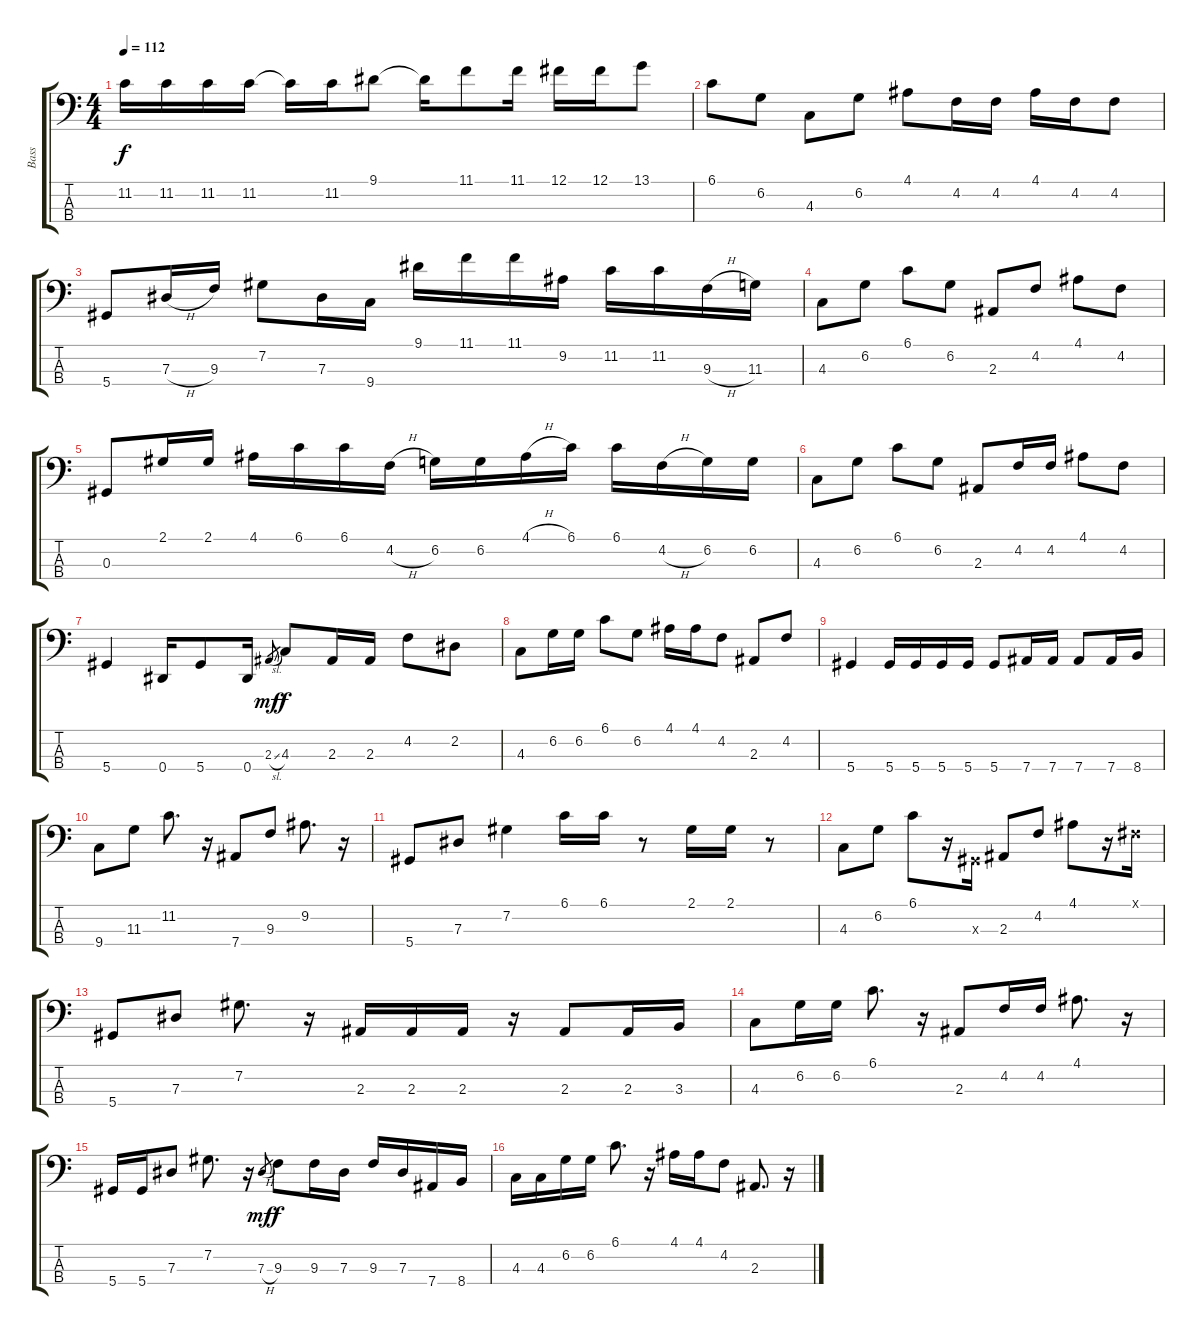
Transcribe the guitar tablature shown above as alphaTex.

\track ("Bass" "Bass") {instrument electricbassfinger}
\staff {score tabs}
\tuning (Gb2 Db2 Ab1 Eb1) {hide}
\ts (4 4)
\tempo 112
\clef f4
\ks c
11.2.16{dy f} 11.2.16 11.2.16 11.2.16 11.2{t}.16 11.2.16 9.1.8 9.1{t}.16 11.1.8 11.1.16 12.1.16 12.1.16 13.1.8 |
6.1.8 6.2.8 4.3.8 6.2.8 4.1.8 4.2.16 4.2.16 4.1.16 4.2.16 4.2.8 |
5.4.8 7.3{h}.16 9.3.16 7.2.8 7.3.16 9.4.16 9.1.16 11.1.16 11.1.16 9.2.16 11.2.16 11.2.16 9.3{h}.16 11.3.16 |
4.3.8 6.2.8 6.1.8 6.2.8 2.3.8 4.2.8 4.1.8 4.2.8 |
0.3.8 2.1.16 2.1.16 4.1.16 6.1.16 6.1.16 4.2{h}.16 6.2.16 6.2.16 4.1{h}.16 6.1.16 6.1.16 4.2{h}.16 6.2.16 6.2.16 |
4.3.8 6.2.8 6.1.8 6.2.8 2.3.8 4.2.16 4.2.16 4.1.8 4.2.8 |
5.4.4 0.4.16 5.4.8 0.4.16 2.3{sl}.8{gr dy mf} 4.3.8{dy f} 2.3.16 2.3.16 4.2.8 2.2.8 |
4.3.8 6.2.16 6.2.16 6.1.8 6.2.8 4.1.16 4.1.16 4.2.8 2.3.8 4.2.8 |
5.4.4 5.4.16 5.4.16 5.4.16 5.4.16 5.4.8 7.4.16 7.4.16 7.4.8 7.4.16 8.4.16 |
9.4.8 11.3.8 11.2.8{d} r.16 7.4.8 9.3.8 9.2.8{d} r.16 |
5.4.8 7.3.8 7.2.4 6.1.16 6.1.16 r.8 2.1.16 2.1.16 r.8 |
4.3.8 6.2.8 6.1.8 r.16 0.3{x}.16 2.3.8 4.2.8 4.1.8 r.16 0.1{x}.16 |
5.4.8 7.3.8 7.2.8{d} r.16 2.3.16 2.3.16 2.3.16 r.16 2.3.8 2.3.16 3.3.16 |
4.3.8 6.2.16 6.2.16 6.1.8{d} r.16 2.3.8 4.2.16 4.2.16 4.1.8{d} r.16 |
5.4.16 5.4.16 7.3.8 7.2.8{d} r.16 7.3{h}.8{gr dy mf} 9.3.8{dy f} 9.3.16 7.3.16 9.3.16 7.3.16 7.4.16 8.4.16 |
4.3.16 4.3.16 6.2.16 6.2.16 6.1.8{d} r.16 4.1.16 4.1.16 4.2.8 2.3.8{d} r.16
